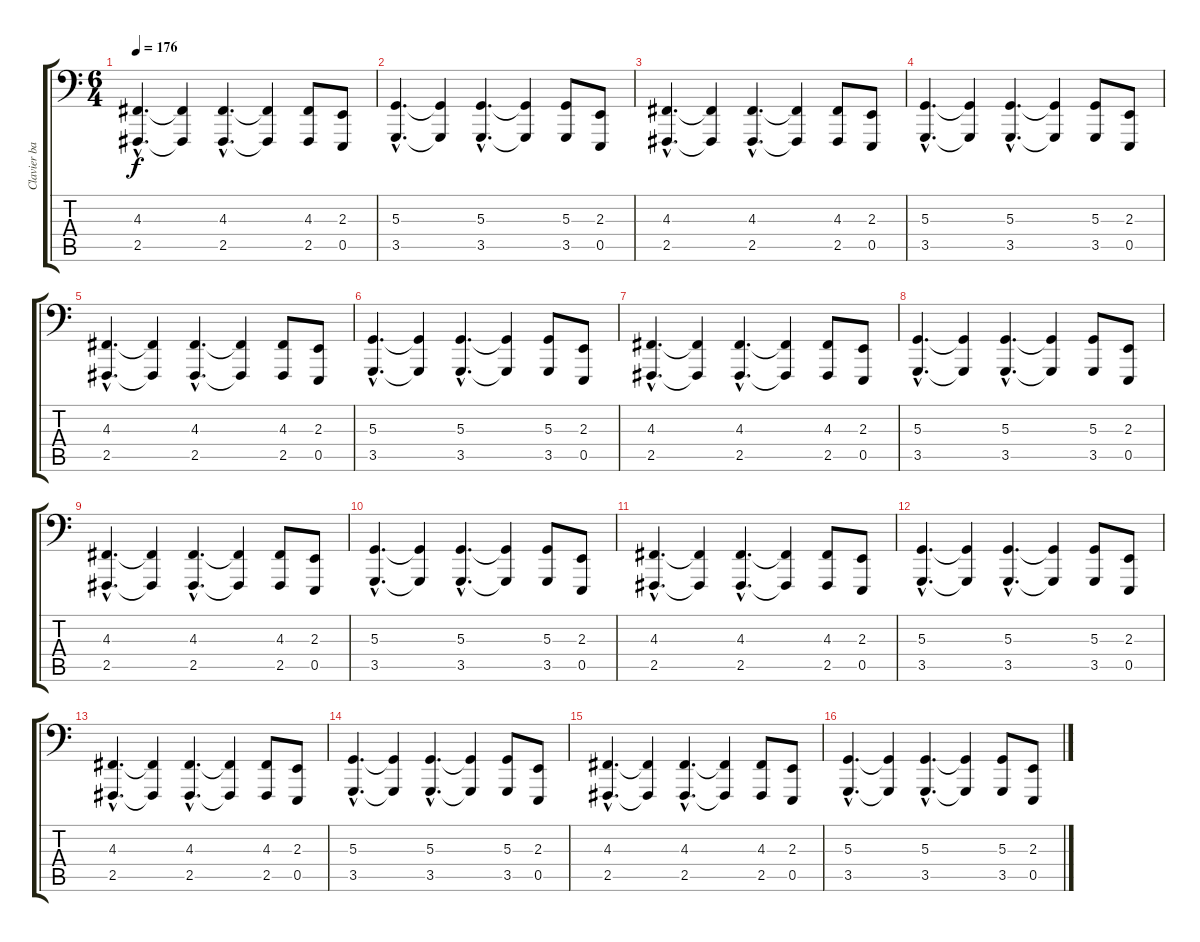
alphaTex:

\track ("Clavier basse" "Clavier ba") {instrument electricpiano1}
\staff {score tabs}
\tuning (C3 G2 D2 A1 E1 B0) {hide}
\ts (6 4)
\tempo 176
\clef f4
\ks c
(4.3{hac} 2.5{hac}).4{d dy f} (4.3{t} 2.5{t}).4 (4.3{hac} 2.5{hac}).4{d} (4.3{t} 2.5{t}).4 (4.3 2.5).8 (2.3 0.5).8 |
(5.3{hac} 3.5{hac}).4{d} (5.3{t} 3.5{t}).4 (5.3{hac} 3.5{hac}).4{d} (5.3{t} 3.5{t}).4 (5.3 3.5).8 (2.3 0.5).8 |
(4.3{hac} 2.5{hac}).4{d} (4.3{t} 2.5{t}).4 (4.3{hac} 2.5{hac}).4{d} (4.3{t} 2.5{t}).4 (4.3 2.5).8 (2.3 0.5).8 |
(5.3{hac} 3.5{hac}).4{d} (5.3{t} 3.5{t}).4 (5.3{hac} 3.5{hac}).4{d} (5.3{t} 3.5{t}).4 (5.3 3.5).8 (2.3 0.5).8 |
(4.3{hac} 2.5{hac}).4{d} (4.3{t} 2.5{t}).4 (4.3{hac} 2.5{hac}).4{d} (4.3{t} 2.5{t}).4 (4.3 2.5).8 (2.3 0.5).8 |
(5.3{hac} 3.5{hac}).4{d} (5.3{t} 3.5{t}).4 (5.3{hac} 3.5{hac}).4{d} (5.3{t} 3.5{t}).4 (5.3 3.5).8 (2.3 0.5).8 |
(4.3{hac} 2.5{hac}).4{d} (4.3{t} 2.5{t}).4 (4.3{hac} 2.5{hac}).4{d} (4.3{t} 2.5{t}).4 (4.3 2.5).8 (2.3 0.5).8 |
(5.3{hac} 3.5{hac}).4{d} (5.3{t} 3.5{t}).4 (5.3{hac} 3.5{hac}).4{d} (5.3{t} 3.5{t}).4 (5.3 3.5).8 (2.3 0.5).8 |
(4.3{hac} 2.5{hac}).4{d} (4.3{t} 2.5{t}).4 (4.3{hac} 2.5{hac}).4{d} (4.3{t} 2.5{t}).4 (4.3 2.5).8 (2.3 0.5).8 |
(5.3{hac} 3.5{hac}).4{d} (5.3{t} 3.5{t}).4 (5.3{hac} 3.5{hac}).4{d} (5.3{t} 3.5{t}).4 (5.3 3.5).8 (2.3 0.5).8 |
(4.3{hac} 2.5{hac}).4{d} (4.3{t} 2.5{t}).4 (4.3{hac} 2.5{hac}).4{d} (4.3{t} 2.5{t}).4 (4.3 2.5).8 (2.3 0.5).8 |
(5.3{hac} 3.5{hac}).4{d} (5.3{t} 3.5{t}).4 (5.3{hac} 3.5{hac}).4{d} (5.3{t} 3.5{t}).4 (5.3 3.5).8 (2.3 0.5).8 |
(4.3{hac} 2.5{hac}).4{d} (4.3{t} 2.5{t}).4 (4.3{hac} 2.5{hac}).4{d} (4.3{t} 2.5{t}).4 (4.3 2.5).8 (2.3 0.5).8 |
(5.3{hac} 3.5{hac}).4{d} (5.3{t} 3.5{t}).4 (5.3{hac} 3.5{hac}).4{d} (5.3{t} 3.5{t}).4 (5.3 3.5).8 (2.3 0.5).8 |
(4.3{hac} 2.5{hac}).4{d} (4.3{t} 2.5{t}).4 (4.3{hac} 2.5{hac}).4{d} (4.3{t} 2.5{t}).4 (4.3 2.5).8 (2.3 0.5).8 |
(5.3{hac} 3.5{hac}).4{d} (5.3{t} 3.5{t}).4 (5.3{hac} 3.5{hac}).4{d} (5.3{t} 3.5{t}).4 (5.3 3.5).8 (2.3 0.5).8
